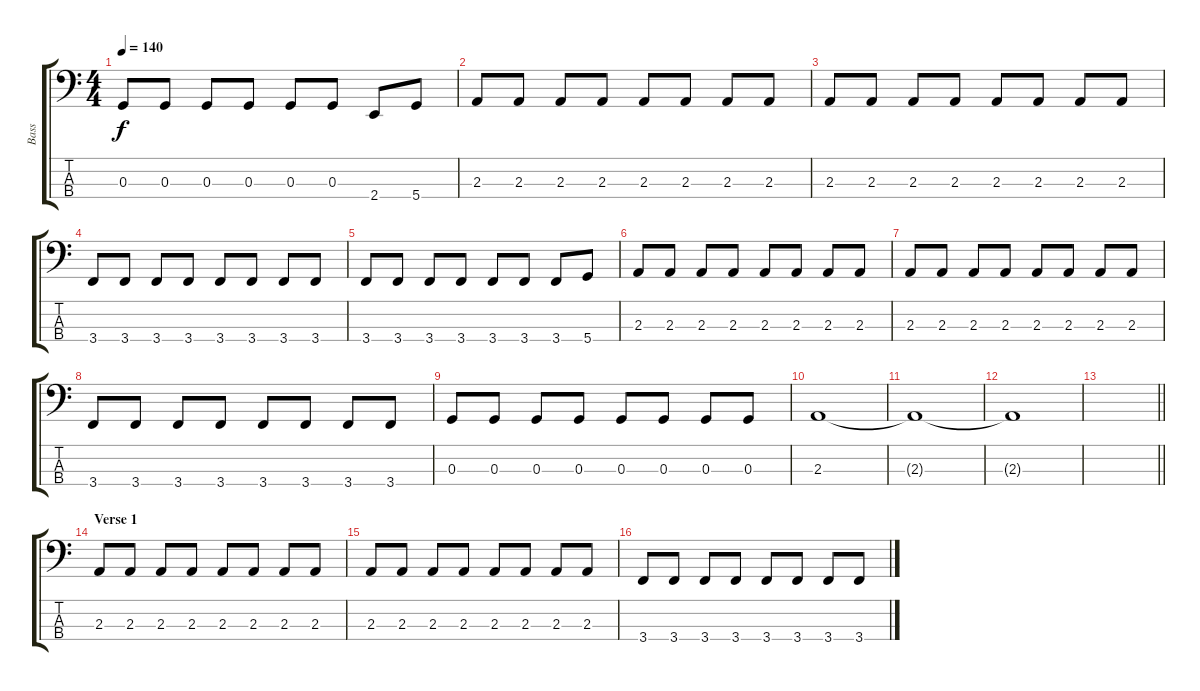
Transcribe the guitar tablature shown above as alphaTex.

\track ("Bass" "Bass") {instrument electricbassfinger}
\staff {score tabs}
\tuning (F2 C2 G1 D1) {hide}
\ts (4 4)
\tempo 140
\clef f4
\ks c
0.3.8{dy f} 0.3.8 0.3.8 0.3.8 0.3.8 0.3.8 2.4.8 5.4.8 |
2.3.8 2.3.8 2.3.8 2.3.8 2.3.8 2.3.8 2.3.8 2.3.8 |
2.3.8 2.3.8 2.3.8 2.3.8 2.3.8 2.3.8 2.3.8 2.3.8 |
3.4.8 3.4.8 3.4.8 3.4.8 3.4.8 3.4.8 3.4.8 3.4.8 |
3.4.8 3.4.8 3.4.8 3.4.8 3.4.8 3.4.8 3.4.8 5.4.8 |
2.3.8 2.3.8 2.3.8 2.3.8 2.3.8 2.3.8 2.3.8 2.3.8 |
2.3.8 2.3.8 2.3.8 2.3.8 2.3.8 2.3.8 2.3.8 2.3.8 |
3.4.8 3.4.8 3.4.8 3.4.8 3.4.8 3.4.8 3.4.8 3.4.8 |
0.3.8 0.3.8 0.3.8 0.3.8 0.3.8 0.3.8 0.3.8 0.3.8 |
2.3.1 |
2.3{t}.1 |
2.3{t}.1 |
\barLineRight lightlight
|
\section ("" "Verse 1")
2.3.8 2.3.8 2.3.8 2.3.8 2.3.8 2.3.8 2.3.8 2.3.8 |
2.3.8 2.3.8 2.3.8 2.3.8 2.3.8 2.3.8 2.3.8 2.3.8 |
3.4.8 3.4.8 3.4.8 3.4.8 3.4.8 3.4.8 3.4.8 3.4.8
